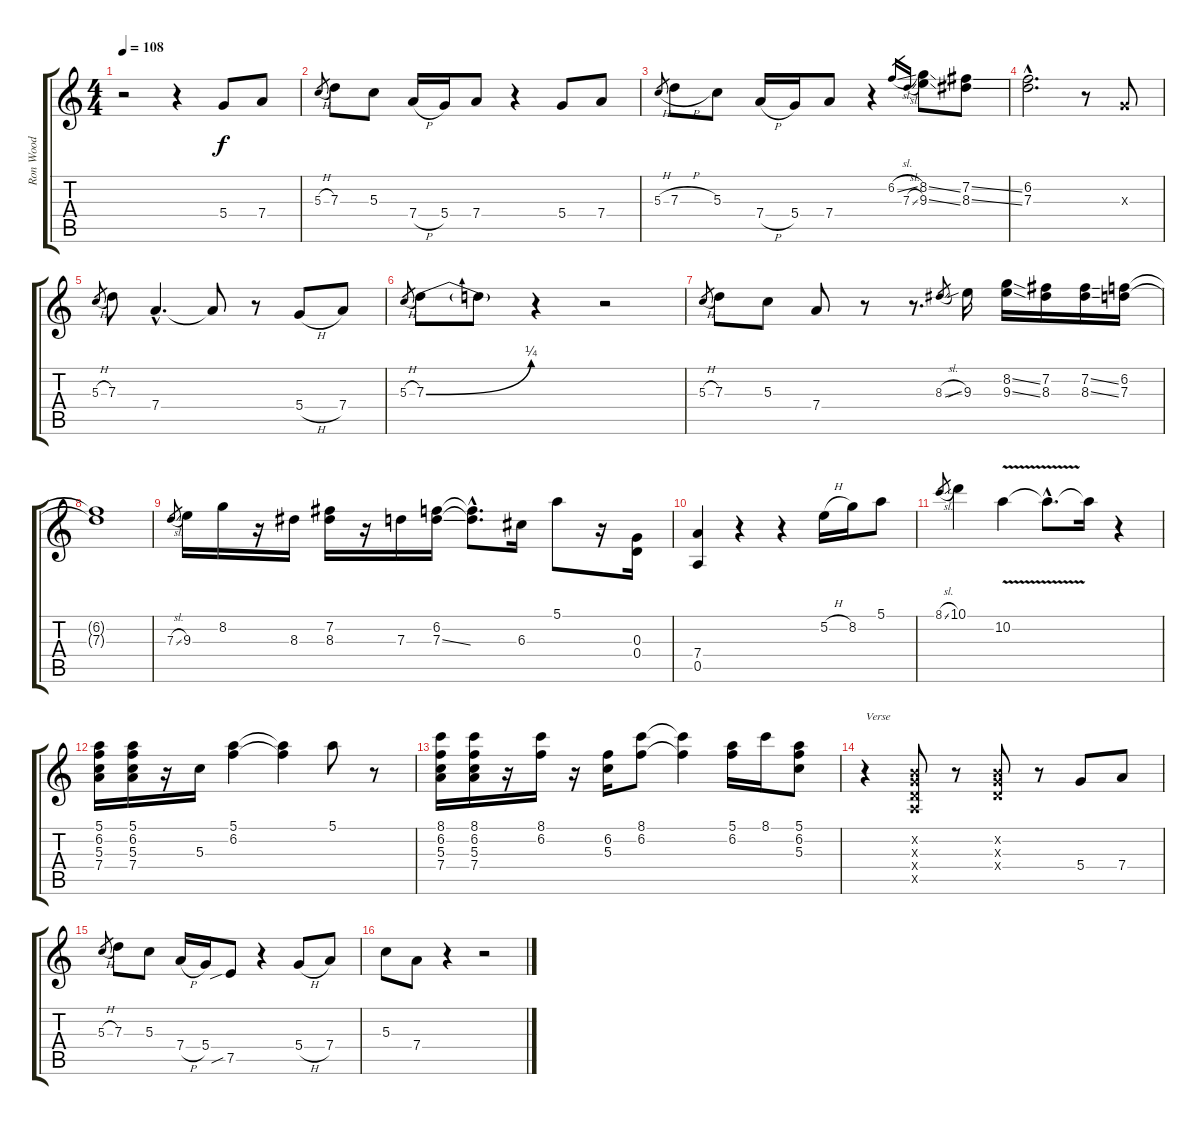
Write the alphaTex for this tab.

\track ("Ron Wood" "Ron Wood") {instrument electricguitarclean}
\staff {score tabs}
\tuning (E4 B3 G3 D3 A2 E2) {hide}
\ts (4 4)
\tempo 108
\clef g2
\ks c
r.2{dy f instrument electricguitarclean} r.4 5.4.8 7.4.8 |
5.3{h}.8{gr} 7.3.8 5.3.8 7.4{h}.16 5.4.16 7.4.8 r.4 5.4.8 7.4.8 |
5.3{h}.8{gr} 7.3{h}.8 5.3.8 7.4{h}.16 5.4.16 7.4.8 r.4 6.2{sl}.16{gr} 7.3{sl}.16{gr} (8.2{ss} 9.3{ss}).8 (7.2{ss} 8.3{ss}).8 |
(6.2{hac} 7.3{hac}).2{d} r.8 0.3{x}.8 |
5.3{h}.8{gr} 7.3.8 7.4{hac}.4{d} 7.4{t}.8 r.8 5.4{h}.8 7.4.8 |
5.3{h}.8{gr} 7.3{be (bend 0 0 60 1)}.8 7.3{t}.8 r.4 r.2 |
5.3{h}.8{gr} 7.3.8 5.3.8 7.4.8 r.8 r.8{d} 8.3{sl}.8{gr} 9.3{sib}.16 (8.2{ss} 9.3{ss}).16 (7.2 8.3).16 (7.2{ss} 8.3{ss}).16 (6.2 7.3).16 |
(6.2{t} 7.3{t}).1 |
7.3{sl}.8{gr} 9.3.16 8.2.16 r.16 8.3.16 (7.2 8.3).16 r.16 7.3.16 (6.2 7.3{ss}).16 (6.2{hac t} 7.3{hac t}).8{d} 6.3.16 5.1.8 r.16 (0.3 0.4).16 |
(7.4 0.5).4 r.4 r.4 5.2{h}.16 8.2.16 5.1.8 |
8.1{sl}.8{gr} 10.1.4 10.2{v}.4 10.2{hac t}.8{d} 10.2{t}.16 r.4 |
(5.1 6.2 5.3 7.4).16 (5.1 6.2 5.3 7.4).16 r.16 5.3.16 (5.1 6.2).4 (5.1{t} 6.2{t}).4 5.1.8 r.8 |
(8.1 6.2 5.3 7.4).16 (8.1 6.2 5.3 7.4).16 r.16 (8.1 6.2).16 r.16 (6.2 5.3).16 (8.1 6.2).8 (8.1{t} 6.2{t}).4 (5.1 6.2).16 8.1.16 (5.1 6.2 5.3).8 |
r.4{txt "Verse"} (0.2{x} 0.3{x} 0.4{x} 0.5{x}).8 r.8 (0.2{x} 0.3{x} 0.4{x}).8 r.8 5.4.8 7.4.8 |
5.3{h}.8{gr} 7.3.8 5.3.8 7.4{h}.16 5.4.16 7.5{sib}.8 r.4 5.4{h}.8 7.4.8 |
5.3.8 7.4.8 r.4 r.2
